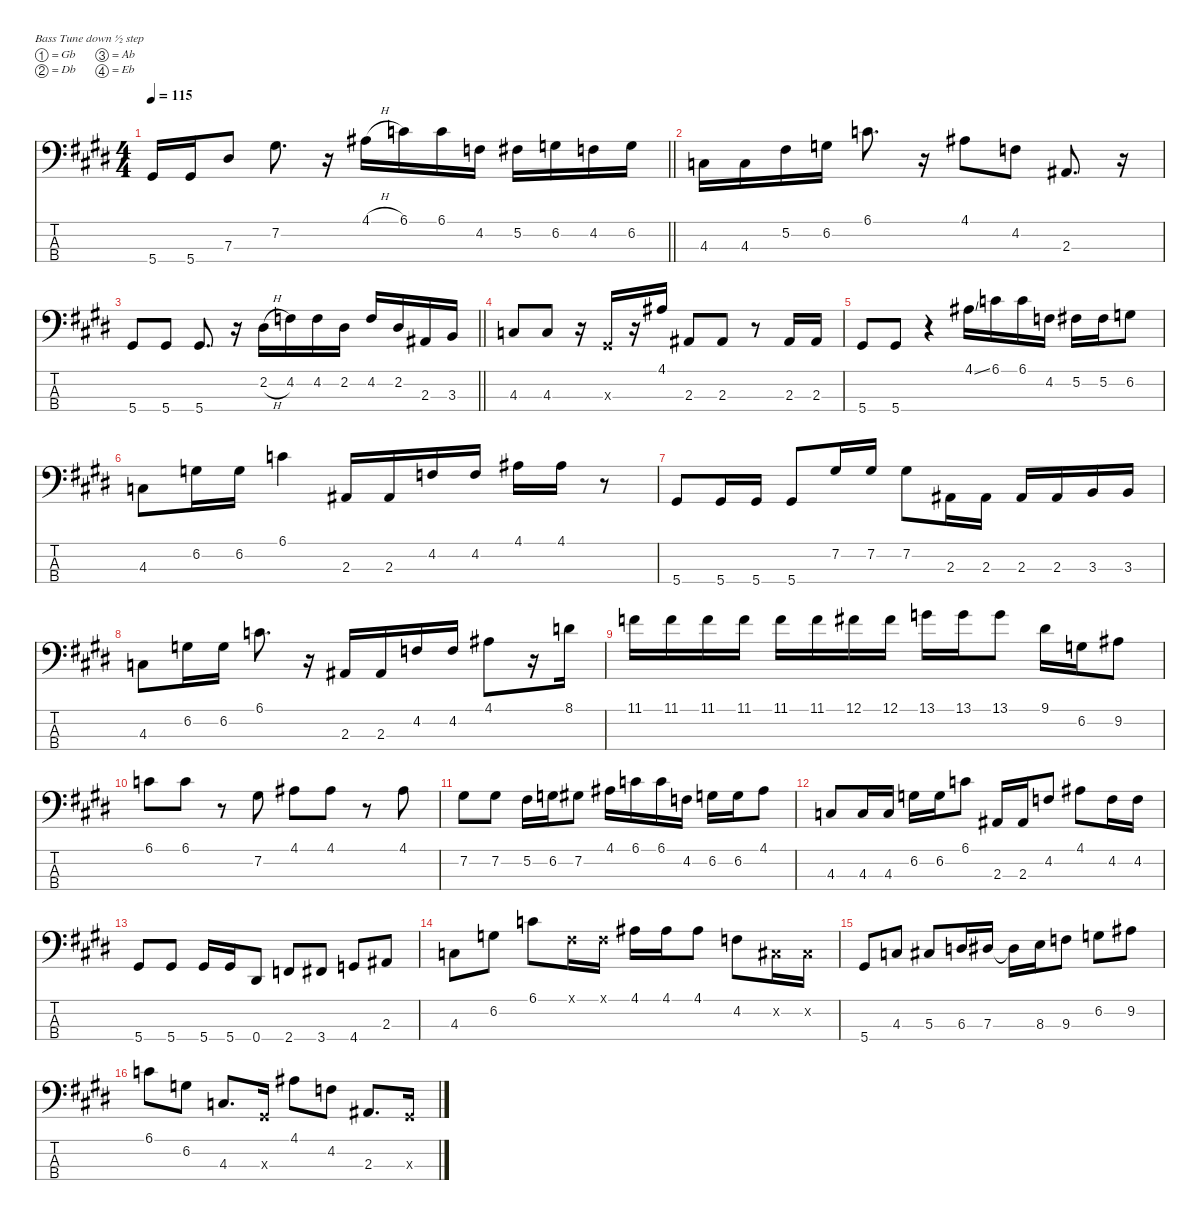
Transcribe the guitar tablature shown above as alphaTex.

\defaultSystemsLayout 4
\hideDynamics
\bracketExtendMode nobrackets
\singleTrackTrackNamePolicy hidden
\multiTrackTrackNamePolicy hidden
\otherSystemsTrackNameOrientation horizontal
\track ("Bass" "s.guit.") {defaultSystemsLayout 4 instrument acousticguitarsteel}
\staff {score tabs}
\tuning (Gb2 Db2 Ab1 Eb1)
\ts (4 4)
\tempo 115
\clef f4
\barLineRight lightlight
\ks c#minor
5.4{acc #}.16{dy f beam Up} 5.4{acc #}.16{beam Up} 7.3{acc #}.8{beam Up} 7.2{acc #}.8{d beam Down} r.16{beam Down} 4.1{h acc #}.16{beam Down} 6.1{acc forcenatural}.16{beam Down} 6.1{acc forcenatural}.16{beam Down} 4.2{acc forcenatural}.16{beam Down} 5.2{acc #}.16{beam Down} 6.2{acc forcenatural}.16{beam Down} 4.2{acc forcenatural}.16{beam Down} 6.2{acc forcenatural}.16{beam Down} |
4.3{acc forcenatural}.16{beam Down} 4.3{acc forcenatural}.16{beam Down} 5.2{acc #}.16{beam Down} 6.2{acc forcenatural}.16{beam Down} 6.1{acc forcenatural}.8{d beam Down} r.16{beam Down} 4.1{acc #}.8{beam Down} 4.2{acc forcenatural}.8{beam Down} 2.3{acc #}.8{d beam Up} r.16{beam Up} |
\barLineRight lightlight
5.4{acc #}.8{beam Up} 5.4{acc #}.8{beam Up} 5.4{acc #}.8{d beam Up} r.16{beam Up} 2.2{h acc #}.16{beam Down} 4.2{acc forcenatural}.16{beam Down} 4.2{acc forcenatural}.16{beam Down} 2.2{acc #}.16{beam Down} 4.2{acc forcenatural}.16{beam Up} 2.2{acc #}.16{beam Up} 2.3{acc #}.16{beam Up} 3.3{acc forcenatural}.16{beam Up} |
4.3{acc forcenatural}.8{beam Up} 4.3{acc forcenatural}.8{beam Up} r.16{beam Up} 0.3{x acc #}.16{beam Down} r.16{beam Down} 4.1{acc #}.16{beam Down} 2.3{acc #}.8{beam Up} 2.3{acc #}.8{beam Up} r.8{beam Up} 2.3{acc #}.16{beam Up} 2.3{acc #}.16{beam Up} |
5.4{acc #}.8{beam Up} 5.4{acc #}.8{beam Up} r.4{beam Up} 4.1{ss acc #}.16{beam Down} 6.1{acc forcenatural}.16{beam Down} 6.1{acc forcenatural}.16{beam Down} 4.2{acc forcenatural}.16{beam Down} 5.2{acc #}.16{beam Down} 5.2{acc #}.16{beam Down} 6.2{acc forcenatural}.8{beam Down} |
4.3{acc forcenatural}.8{beam Down} 6.2{acc forcenatural}.16{beam Down} 6.2{acc forcenatural}.16{beam Down} 6.1{acc forcenatural}.4{beam Down} 2.3{acc #}.16{beam Up} 2.3{acc #}.16{beam Up} 4.2{acc forcenatural}.16{beam Up} 4.2{acc forcenatural}.16{beam Up} 4.1{acc #}.16{beam Down} 4.1{acc #}.16{beam Down} r.8{beam Down} |
5.4{acc #}.8{beam Up} 5.4{acc #}.16{beam Up} 5.4{acc #}.16{beam Up} 5.4{acc #}.8{beam Up} 7.2{acc #}.16{beam Up} 7.2{acc #}.16{beam Up} 7.2{acc #}.8{beam Down} 2.3{acc #}.16{beam Down} 2.3{acc #}.16{beam Down} 2.3{acc #}.16{beam Up} 2.3{acc #}.16{beam Up} 3.3{acc forcenatural}.16{beam Up} 3.3{acc forcenatural}.16{beam Up} |
4.3{acc forcenatural}.8{beam Down} 6.2{acc forcenatural}.16{beam Down} 6.2{acc forcenatural}.16{beam Down} 6.1{acc forcenatural}.8{d beam Down} r.16{beam Down} 2.3{acc #}.16{beam Up} 2.3{acc #}.16{beam Up} 4.2{acc forcenatural}.16{beam Up} 4.2{acc forcenatural}.16{beam Up} 4.1{acc #}.8{beam Down} r.16{beam Down} 8.1{acc forcenatural}.16{beam Down} |
11.1{acc forcenatural}.16{beam Down} 11.1{acc forcenatural}.16{beam Down} 11.1{acc forcenatural}.16{beam Down} 11.1{acc forcenatural}.16{beam Down} 11.1{acc forcenatural}.16{beam Down} 11.1{acc forcenatural}.16{beam Down} 12.1{acc #}.16{beam Down} 12.1{acc #}.16{beam Down} 13.1{acc forcenatural}.16{beam Down} 13.1{acc forcenatural}.16{beam Down} 13.1{acc forcenatural}.8{beam Down} 9.1{acc #}.16{beam Down} 6.2{acc forcenatural}.16{beam Down} 9.2{acc #}.8{beam Down} |
6.1{acc forcenatural}.8{beam Down} 6.1{acc forcenatural}.8{beam Down} r.8{beam Down} 7.2{acc #}.8{beam Down} 4.1{acc #}.8{beam Down} 4.1{acc #}.8{beam Down} r.8{beam Down} 4.1{acc #}.8{beam Down} |
7.2{acc #}.8{beam Down} 7.2{acc #}.8{beam Down} 5.2{acc #}.16{beam Down} 6.2{acc forcenatural}.16{beam Down} 7.2{acc #}.8{beam Down} 4.1{acc #}.16{beam Down} 6.1{acc forcenatural}.16{beam Down} 6.1{acc forcenatural}.16{beam Down} 4.2{acc forcenatural}.16{beam Down} 6.2{acc forcenatural}.16{beam Down} 6.2{acc forcenatural}.16{beam Down} 4.1{acc #}.8{beam Down} |
4.3{acc forcenatural}.8{beam Up} 4.3{acc forcenatural}.16{beam Up} 4.3{acc forcenatural}.16{beam Up} 6.2{acc forcenatural}.16{beam Down} 6.2{acc forcenatural}.16{beam Down} 6.1{acc forcenatural}.8{beam Down} 2.3{acc #}.16{beam Up} 2.3{acc #}.16{beam Up} 4.2{acc forcenatural}.8{beam Up} 4.1{acc #}.8{beam Down} 4.2{acc forcenatural}.16{beam Down} 4.2{acc forcenatural}.16{beam Down} |
5.4{acc #}.8{beam Up} 5.4{acc #}.8{beam Up} 5.4{acc #}.16{beam Up} 5.4{acc #}.16{beam Up} 0.4{acc #}.8{beam Up} 2.4{acc forcenatural}.8{beam Up} 3.4{acc #}.8{beam Up} 4.4{acc forcenatural}.8{beam Up} 2.3{acc #}.8{beam Up} |
4.3{acc forcenatural}.8{beam Down} 6.2{acc forcenatural}.8{beam Down} 6.1{acc forcenatural}.8{beam Down} 0.1{x acc #}.16{beam Down} 0.1{x acc #}.16{beam Down} 4.1{acc #}.16{beam Down} 4.1{acc #}.16{beam Down} 4.1{acc #}.8{beam Down} 4.2{acc forcenatural}.8{beam Down} 0.2{x acc #}.16{beam Down} 0.2{x acc #}.16{beam Down} |
5.4{acc #}.8{beam Up} 4.3{acc forcenatural}.8{beam Up} 5.3{acc #}.8{beam Up} 6.3{acc forcenatural}.16{beam Up} 7.3{acc #}.16{beam Up} 7.3{t acc #}.16{beam Down} 8.3{acc forcenatural}.16{beam Down} 9.3{acc forcenatural}.8{beam Down} 6.2{acc forcenatural}.8{beam Down} 9.2{acc #}.8{beam Down} |
6.1{acc forcenatural}.8{beam Down} 6.2{acc forcenatural}.8{beam Down} 4.3{acc forcenatural}.8{d beam Up} 0.3{x acc #}.16{beam Up} 4.1{acc #}.8{beam Down} 4.2{acc forcenatural}.8{beam Down} 2.3{acc #}.8{d beam Up} 0.3{x acc #}.16{beam Up}
